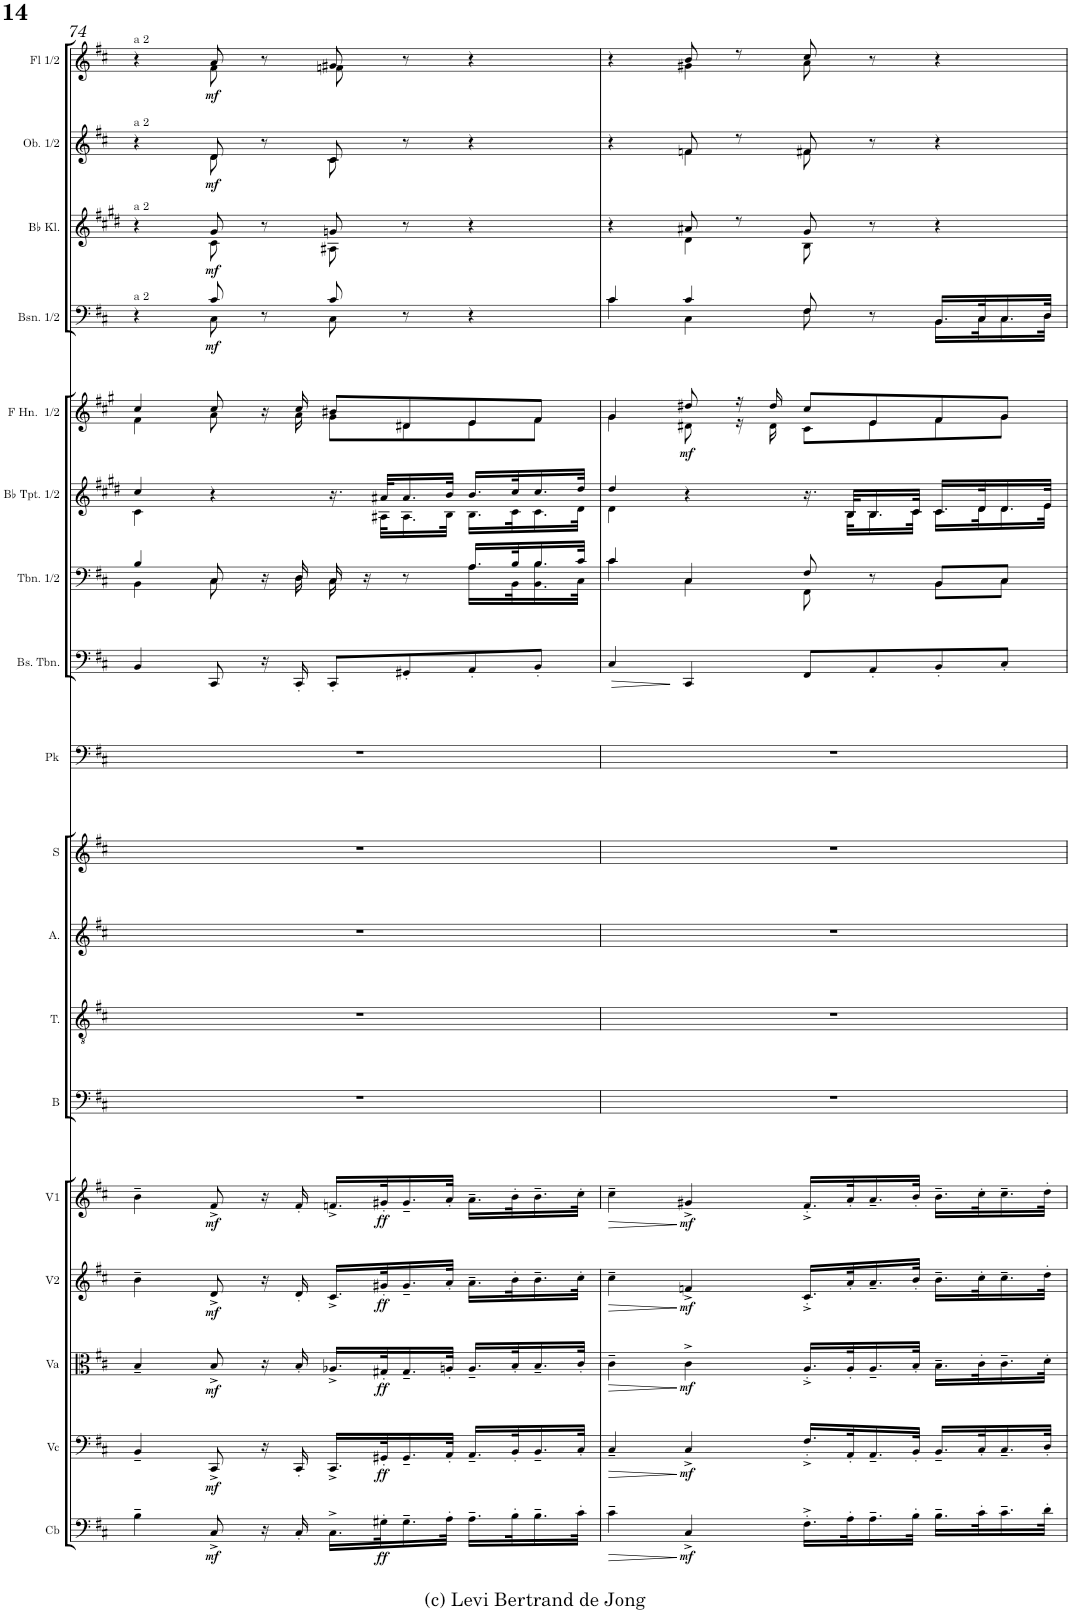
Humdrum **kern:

**kern	**dynam	**kern	**dynam	**kern	**dynam	**kern	**dynam	**kern	**dynam	**kern	**kern	**kern	**kern	**kern	**kern	**dynam	**kern	**kern	**kern	**dynam	**kern	**dynam	**kern	**dynam	**kern	**dynam	**kern	**dynam
*part18	*part18	*part17	*part17	*part16	*part16	*part15	*part15	*part14	*part14	*part13	*part12	*part11	*part10	*part9	*part8	*part8	*part7	*part6	*part5	*part5	*part4	*part4	*part3	*part3	*part2	*part2	*part1	*part1
*staff18	*staff18	*staff17	*staff17	*staff16	*staff16	*staff15	*staff15	*staff14	*staff14	*staff13	*staff12	*staff11	*staff10	*staff9	*staff8	*staff8	*staff7	*staff6	*staff5	*staff5	*staff4	*staff4	*staff3	*staff3	*staff2	*staff2	*staff1	*staff1
*I"Contrabasses	*	*I"Violoncellos	*	*I"Violas	*	*I"Violins 2	*	*I"Violins 1	*	*I"Bas	*I"Tenor	*I"Alt	*I"Sopraan	*I"Pauken	*I"Bas-trombone	*	*I"Trombone 1/2	*I"Trompet Bb 1/2	*I"F Horn 1/2	*	*I"Bassoon 1/2	*	*I"Klarinet in Bb	*	*I"Oboe 1/2	*	*I"Flute 1/2	*
*I'Cb	*	*I'Vc	*	*I'Va	*	*I'V2	*	*I'V1	*	*I'B	*I'T.	*I'A.	*I'S	*I'Pk	*I'Bs. Tbn.	*	*I'Tbn. 1/2	*	*I'F Hn.  1/2	*	*I'Bsn. 1/2	*	*	*	*I'Ob. 1/2	*	*I'Fl 1/2	*
!!LO:PB:g=z
*clefF4	*	*clefF4	*	*clefC3	*	*clefG2	*	*clefG2	*	*clefF4	*clefGv2	*clefG2	*clefG2	*clefF4	*clefF4	*	*clefF4	*clefG2	*clefG2	*	*clefF4	*	*clefG2	*	*clefG2	*	*clefG2	*
*Trd7c12	*	*	*	*	*	*	*	*	*	*	*	*	*	*	*	*	*	*Trd1c2	*Trd4c7	*	*	*	*Trd1c2	*	*	*	*	*
*k[f#c#]	*	*k[f#c#]	*	*k[f#c#]	*	*k[f#c#]	*	*k[f#c#]	*	*k[f#c#]	*k[f#c#]	*k[f#c#]	*k[f#c#]	*k[f#c#]	*k[f#c#]	*	*k[f#c#]	*k[f#c#g#d#]	*k[f#c#g#]	*	*k[f#c#]	*	*k[f#c#g#d#]	*	*k[f#c#]	*	*k[f#c#]	*
*M4/4	*	*M4/4	*	*M4/4	*	*M4/4	*	*M4/4	*	*M4/4	*M4/4	*M4/4	*M4/4	*M4/4	*M4/4	*	*M4/4	*M4/4	*M4/4	*	*M4/4	*	*M4/4	*	*M4/4	*	*M4/4	*
=74	=74	=74	=74	=74	=74	=74	=74	=74	=74	=74	=74	=74	=74	=74	=74	=74	=74	=74	=74	=74	=74	=74	=74	=74	=74	=74	=74	=74
*	*	*	*	*	*	*	*	*	*	*	*	*	*	*	*	*	*^	*^	*^	*	*^	*	*^	*	*^	*	*^	*
!	!	!	!	!	!	!	!	!	!	!	!	!	!	!	!	!	!	!	!	!	!	!	!	!	!	!	!	!	!	!	!	!	!LO:TX:a:t=a 2	!	!
!	!	!	!	!	!	!	!	!	!	!	!	!	!	!	!	!	!	!	!	!	!	!	!	!	!	!	!	!	!	!LO:TX:a:t=a 2	!	!	!	!	!
!	!	!	!	!	!	!	!	!	!	!	!	!	!	!	!	!	!	!	!	!	!	!	!	!	!	!	!LO:TX:a:t=a 2	!	!	!	!	!	!	!	!
!	!	!	!	!	!	!	!	!	!	!	!	!	!	!	!	!	!	!	!	!	!	!	!	!LO:TX:a:t=a 2	!	!	!	!	!	!	!	!	!	!	!
4B~\	.	4BB~/	.	4B~/	.	4b~\	.	4b~\	.	1r	1r	1r	1r	1r	4BB/	.	4B/	4BB\	4cc#/	4c#\	4cc#/	4f#\	.	4r	4ryy	.	4r	4ryy	.	4r	4ryy	.	4r	4ryy	.
!	!LO:DY:b	!	!LO:DY:b	!	!LO:DY:b	!	!LO:DY:b	!	!LO:DY:b	!	!	!	!	!	!	!	!	!	!	!	!	!	!	!	!	!LO:DY:b	!	!	!LO:DY:b	!	!	!LO:DY:b	!	!	!LO:DY:b
8C#^/	mf	8CC#^/	mf	8B^/	mf	8d^/	mf	8f#^/	mf	.	.	.	.	.	8CC#/	.	8C#/	8C#\	4r	16.ryy	8cc#/	8a\	.	8c#/	8C#\	mf	8g#/	8c#\	mf	8d/	8d\	mf	8a/	8f#\	mf
*	*	*	*	*	*	*	*	*	*	*	*	*	*	*	*	*	*	*	*v	*v	*	*	*	*	*	*	*	*	*	*	*	*	*	*	*
16r	.	16r	.	16r	.	16r	.	16r	.	.	.	.	.	.	16r	.	16r	16ryy	.	16r	16ryy	.	8r	8ryy	.	8r	8ryy	.	8r	8ryy	.	8r	8ryy	.
16C#'/	.	16CC#'/	.	16B'/	.	16d'/	.	16f#'/	.	.	.	.	.	.	16CC#'/	.	16D/	16D\	.	16cc#/	16a\	.	.	.	.	.	.	.	.	.	.	.	.	.
16.C#^\LL	.	16.CC#^/LL	.	16.A-X^/LL	.	16.c#^/LL	.	16.fn^/LL	.	.	.	.	.	.	8CC#'/L	.	16C#/	16C#\	16.r	8b#X/L	8g#\L	.	8c#/	8C#\	.	8gn/	8A#X\	.	8c#/	8c#\	.	8g#X/	8fn\	.
.	.	.	.	.	.	.	.	.	.	.	.	.	.	.	.	.	16r	8.ryy	.	.	.	.	.	.	.	.	.	.	.	.	.	.	.	.
*	*	*	*	*	*	*	*	*	*	*	*	*	*	*	*	*	*	*	*^	*	*	*	*	*	*	*	*	*	*	*	*	*	*	*
!	!LO:DY:b	!	!LO:DY:b	!	!LO:DY:b	!	!LO:DY:b	!	!LO:DY:b	!	!	!	!	!	!	!	!	!	!	!	!	!	!	!	!	!	!	!	!	!	!	!	!	!	!
32G#X'\K	ff	32GG#X'/K	ff	32G#X'/K	ff	32g#X'/K	ff	32g#X'/K	ff	.	.	.	.	.	.	.	.	.	32a#X/KLL	32A#X\KLL	.	.	.	.	.	.	.	.	.	.	.	.	.	.	.
16.G#~\	.	16.GG#~/	.	16.G#~/	.	16.g#~/	.	16.g#~/	.	.	.	.	.	.	8GG#X'/	.	8r	.	16.a#/	16.A#\	8d#X/	8d#\	.	8r	4.ryy	.	8r	4.ryy	.	8r	4.ryy	.	8r	4.ryy	.
32A'\JJk	.	32AA'/JJk	.	32An'/JJk	.	32a'/JJk	.	32a'/JJk	.	.	.	.	.	.	.	.	.	.	32b/JJk	32B\JJk	.	.	.	.	.	.	.	.	.	.	.	.	.	.	.
16.A~\LL	.	16.AA~/LL	.	16.A~/LL	.	16.a~\LL	.	16.a~\LL	.	.	.	.	.	.	8AA'/	.	16.A/LL	16.A\LL	16.b/LL	16.B\LL	8e/	8e\	.	4r	.	.	4r	.	.	4r	.	.	4r	.	.
32B'\K	.	32BB'/K	.	32B'/K	.	32b'\K	.	32b'\K	.	.	.	.	.	.	.	.	32B/K	32BB\K	32cc#/K	32c#\K	.	.	.	.	.	.	.	.	.	.	.	.	.	.	.
16.B~\	.	16.BB~/	.	16.B~/	.	16.b~\	.	16.b~\	.	.	.	.	.	.	8BB'/J	.	16.B/	16.BB\ 16.B\	16.cc#/	16.c#\	8f#/J	8f#\J	.	.	.	.	.	.	.	.	.	.	.	.	.
32c#'\JJk	.	32C#'/JJk	.	32c#'/JJk	.	32cc#'\JJk	.	32cc#'\JJk	.	.	.	.	.	.	.	.	32c#/JJk	32C#\JJk	32dd#/JJk	32d#\JJk	.	.	.	.	.	.	.	.	.	.	.	.	.	.	.
=75	=75	=75	=75	=75	=75	=75	=75	=75	=75	=75	=75	=75	=75	=75	=75	=75	=75	=75	=75	=75	=75	=75	=75	=75	=75	=75	=75	=75	=75	=75	=75	=75	=75	=75	=75
!	!LO:HP:b	!	!LO:HP:b	!	!LO:HP:b	!	!LO:HP:b	!	!LO:HP:b	!	!	!	!	!	!	!LO:HP:b	!	!	!	!	!	!	!	!	!	!	!	!	!	!	!	!	!	!	!
4c#~\	>	4C#~/	>	4c#~\	>	4cc#~\	>	4cc#~\	>	1r	1r	1r	1r	1r	4C#/	>	4c#/	4c#\	4dd#/	4d#\	4g#/	4g#\	.	4c#/	4c#\	.	4r	4ryy	.	4r	4ryy	.	4r	4ryy	.
!	!LO:DY:n=1:b	!	!LO:DY:n=1:b	!	!LO:DY:n=1:b	!	!LO:DY:n=1:b	!	!LO:DY:n=1:b	!	!	!	!	!	!	!	!	!	!	!	!	!	!LO:DY:b	!	!	!	!	!	!	!	!	!	!	!	!
4C#^/	] mf	4C#^/	] mf	4c#^\	] mf	4fn^/	] mf	4g#X^/	] mf	.	.	.	.	.	4CC#/	]	4C#/	4C#\	4r	16.ryy	8dd#X/	8d#X\	mf	4c#/	4C#\	.	8a#X/	4d#\	.	8fn/	4f\	.	8b/	4g#X\	.
*	*	*	*	*	*	*	*	*	*	*	*	*	*	*	*	*	*	*	*v	*v	*	*	*	*	*	*	*	*	*	*	*	*	*	*	*
.	.	.	.	.	.	.	.	.	.	.	.	.	.	.	.	.	.	.	.	16r	16r	.	.	.	.	8r	.	.	8r	.	.	8r	.	.
.	.	.	.	.	.	.	.	.	.	.	.	.	.	.	.	.	.	.	.	16dd#/	16d#\	.	.	.	.	.	.	.	.	.	.	.	.	.
16.F#'^\LL	.	16.F#'^/LL	.	16.A'^/LL	.	16.c#'^/LL	.	16.f#'^/LL	.	.	.	.	.	.	8FF#/L	.	8F#/	8FF#\	16.r	8cc#/L	8c#\L	.	8F#/	8F#\	.	8g#/	8B\	.	8f#X/	8f#\	.	8cc#/	8a\	.
*	*	*	*	*	*	*	*	*	*	*	*	*	*	*	*	*	*	*	*^	*	*	*	*	*	*	*	*	*	*	*	*	*	*	*
32A'\K	.	32AA'/K	.	32A'/K	.	32a'/K	.	32a'/K	.	.	.	.	.	.	.	.	.	.	32B/KLL	32B\KLL	.	.	.	.	.	.	.	.	.	.	.	.	.	.	.
16.A~\	.	16.AA~/	.	16.A~/	.	16.a~/	.	16.a~/	.	.	.	.	.	.	8AA'/	.	8r	8ryy	16.B/	16.B\	8e/	8e\	.	8r	8ryy	.	8r	4.ryy	.	8r	4.ryy	.	8r	4.ryy	.
32B'\JJk	.	32BB'/JJk	.	32B'/JJk	.	32b'/JJk	.	32b'/JJk	.	.	.	.	.	.	.	.	.	.	32c#/JJk	32c#\JJk	.	.	.	.	.	.	.	.	.	.	.	.	.	.	.
16.B~\LL	.	16.BB~/LL	.	16.B~\LL	.	16.b~\LL	.	16.b~\LL	.	.	.	.	.	.	8BB'/	.	8BB/L	8BB\L	16.c#/LL	16.c#\LL	8f#/	8f#\	.	16.BB/LL	16.BB\LL	.	4r	.	.	4r	.	.	4r	.	.
32c#'\K	.	32C#'/K	.	32c#'\K	.	32cc#'\K	.	32cc#'\K	.	.	.	.	.	.	.	.	.	.	32d#/K	32d#\K	.	.	.	32C#/K	32C#\K	.	.	.	.	.	.	.	.	.	.
16.c#~\	.	16.C#~/	.	16.c#~\	.	16.cc#~\	.	16.cc#~\	.	.	.	.	.	.	8C#'/J	.	8C#/J	8C#\J	16.d#/	16.d#\	8g#/J	8g#\J	.	16.C#/	16.C#\	.	.	.	.	.	.	.	.	.	.
32d'\JJk	.	32D'/JJk	.	32d'\JJk	.	32dd'\JJk	.	32dd'\JJk	.	.	.	.	.	.	.	.	.	.	32e/JJk	32e\JJk	.	.	.	32D/JJk	32D\JJk	.	.	.	.	.	.	.	.	.	.
*	*	*	*	*	*	*	*	*	*	*	*	*	*	*	*	*	*v	*v	*	*	*v	*v	*	*v	*v	*	*v	*v	*	*v	*v	*	*v	*v	*
*	*	*	*	*	*	*	*	*	*	*	*	*	*	*	*	*	*	*v	*v	*	*	*	*	*	*	*	*	*	*
=	=	=	=	=	=	=	=	=	=	=	=	=	=	=	=	=	=	=	=	=	=	=	=	=	=	=	=	=
*-	*-	*-	*-	*-	*-	*-	*-	*-	*-	*-	*-	*-	*-	*-	*-	*-	*-	*-	*-	*-	*-	*-	*-	*-	*-	*-	*-	*-
